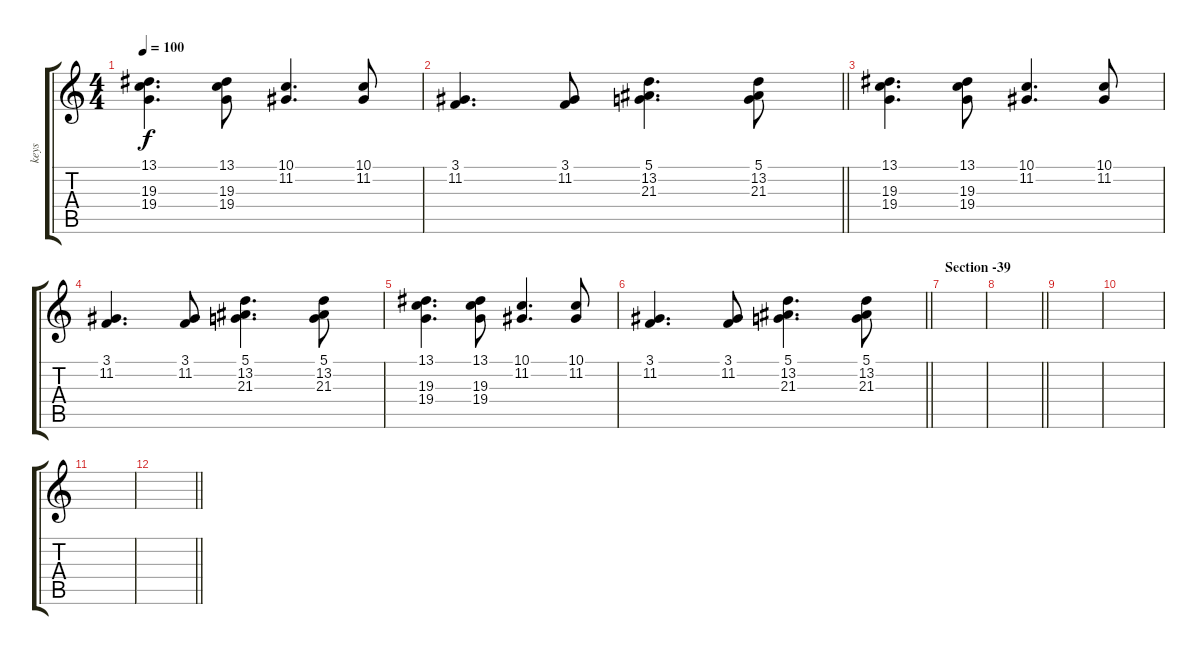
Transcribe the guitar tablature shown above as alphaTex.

\track ("keys" "keys") {instrument stringensemble1}
\staff {score tabs}
\tuning (D4 A3 F3 C3 G2 D2) {hide}
\ts (4 4)
\tempo 100
\clef g2
\ks c
(13.1 19.3 19.4).4{d dy f} (13.1 19.3 19.4).8 (10.1 11.2).4{d} (10.1 11.2).8 |
\barLineRight lightlight
(3.1 11.2).4{d} (3.1 11.2).8 (5.1 13.2 21.3).4{d} (5.1 13.2 21.3).8 |
(13.1 19.3 19.4).4{d} (13.1 19.3 19.4).8 (10.1 11.2).4{d} (10.1 11.2).8 |
(3.1 11.2).4{d} (3.1 11.2).8 (5.1 13.2 21.3).4{d} (5.1 13.2 21.3).8 |
(13.1 19.3 19.4).4{d} (13.1 19.3 19.4).8 (10.1 11.2).4{d} (10.1 11.2).8 |
\barLineRight lightlight
(3.1 11.2).4{d} (3.1 11.2).8 (5.1 13.2 21.3).4{d} (5.1 13.2 21.3).8 |
\section ("" "Section -39")
|
\barLineRight lightlight
|
|
|
|
\barLineRight lightlight
